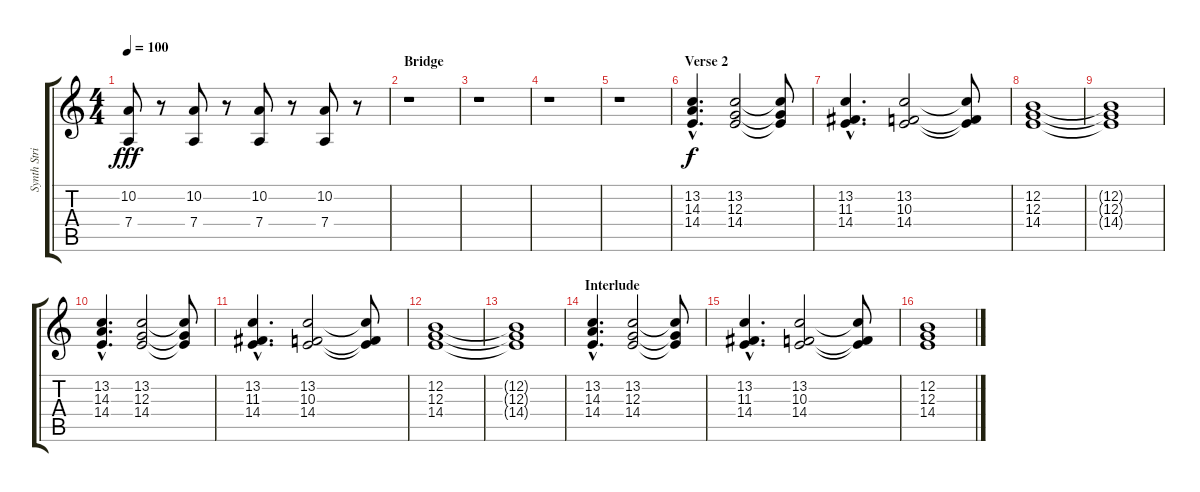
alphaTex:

\track ("Synth Strings" "Synth Stri") {instrument stringensemble1}
\staff {score tabs}
\tuning (E4 B3 G3 D3 A2 E2) {hide}
\ts (4 4)
\tempo 100
\clef g2
\ks c
(10.2 7.4).8{dy fff} r.8 (10.2 7.4).8 r.8 (10.2 7.4).8 r.8 (10.2 7.4).8 r.8 |
\section ("" "Bridge")
r.1 |
r.1 |
r.1 |
r.1 |
\section ("" "Verse 2")
(13.2{hac} 14.3{hac} 14.4{hac}).4{d dy f} (13.2 12.3 14.4).2 (13.2{t} 12.3{t} 14.4{t}).8 |
(13.2{hac} 11.3{hac} 14.4{hac}).4{d} (13.2 10.3 14.4).2 (13.2{t} 10.3{t} 14.4{t}).8 |
(12.2 12.3 14.4).1 |
(12.2{t} 12.3{t} 14.4{t}).1 |
(13.2{hac} 14.3{hac} 14.4{hac}).4{d} (13.2 12.3 14.4).2 (13.2{t} 12.3{t} 14.4{t}).8 |
(13.2{hac} 11.3{hac} 14.4{hac}).4{d} (13.2 10.3 14.4).2 (13.2{t} 10.3{t} 14.4{t}).8 |
(12.2 12.3 14.4).1 |
(12.2{t} 12.3{t} 14.4{t}).1 |
\section ("" "Interlude")
(13.2{hac} 14.3{hac} 14.4{hac}).4{d} (13.2 12.3 14.4).2 (13.2{t} 12.3{t} 14.4{t}).8 |
(13.2{hac} 11.3{hac} 14.4{hac}).4{d} (13.2 10.3 14.4).2 (13.2{t} 10.3{t} 14.4{t}).8 |
(12.2 12.3 14.4).1
